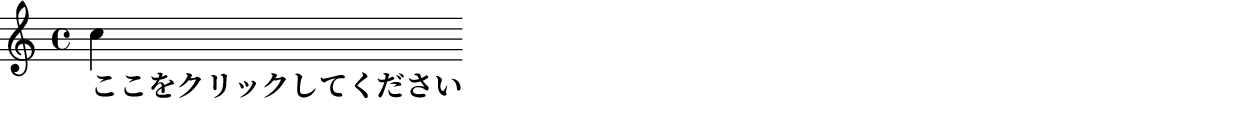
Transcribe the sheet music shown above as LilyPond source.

%% Generated by lilypond-book.py
%% Options: [exampleindent=10.16\mm,indent=0\mm,line-width=160\mm,quote]
\include "lilypond-book-preamble.ly"


% ****************************************************************
% Start cut-&-pastable-section
% ****************************************************************



\paper {
  indent = 0\mm
  line-width = 160\mm
  % offset the left padding, also add 1mm as lilypond creates cropped
  % images with a little space on the right
  line-width = #(- line-width (* mm  3.000000) (* mm 1))
  line-width = 160\mm - 2.0 * 10.16\mm
  % offset the left padding, also add 1mm as lilypond creates cropped
  % images with a little space on the right
  line-width = #(- line-width (* mm  3.000000) (* mm 1))
}

\layout {
  
}





% ****************************************************************
% ly snippet:
% ****************************************************************
\sourcefileline 769
\relative {
  c''4-\markup { \bold \huge { ここをクリックしてください } }
}



% ****************************************************************
% end ly snippet
% ****************************************************************
